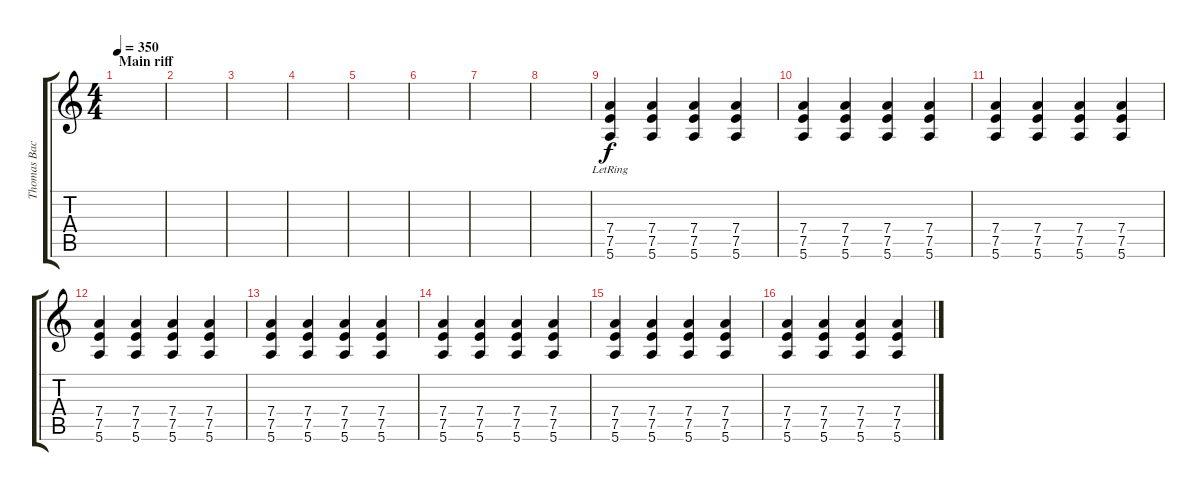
\track ("Thomas Bacon - Lead Guitar" "Thomas Bac") {instrument overdrivenguitar}
\staff {score tabs}
\tuning (E4 B3 G3 D3 A2 E2) {hide}
\ts (4 4)
\section ("" "Main riff")
\tempo 350
\clef g2
\ks c
|
|
|
|
|
|
|
|
(7.4{lr} 7.5{lr} 5.6{lr}).4 (7.4 7.5 5.6).4 (7.4 7.5 5.6).4 (7.4 7.5 5.6).4 |
(7.4 7.5 5.6).4 (7.4 7.5 5.6).4 (7.4 7.5 5.6).4 (7.4 7.5 5.6).4 |
(7.4 7.5 5.6).4 (7.4 7.5 5.6).4 (7.4 7.5 5.6).4 (7.4 7.5 5.6).4 |
(7.4 7.5 5.6).4 (7.4 7.5 5.6).4 (7.4 7.5 5.6).4 (7.4 7.5 5.6).4 |
(7.4 7.5 5.6).4 (7.4 7.5 5.6).4 (7.4 7.5 5.6).4 (7.4 7.5 5.6).4 |
(7.4 7.5 5.6).4 (7.4 7.5 5.6).4 (7.4 7.5 5.6).4 (7.4 7.5 5.6).4 |
(7.4 7.5 5.6).4 (7.4 7.5 5.6).4 (7.4 7.5 5.6).4 (7.4 7.5 5.6).4 |
(7.4 7.5 5.6).4 (7.4 7.5 5.6).4 (7.4 7.5 5.6).4 (7.4 7.5 5.6).4
